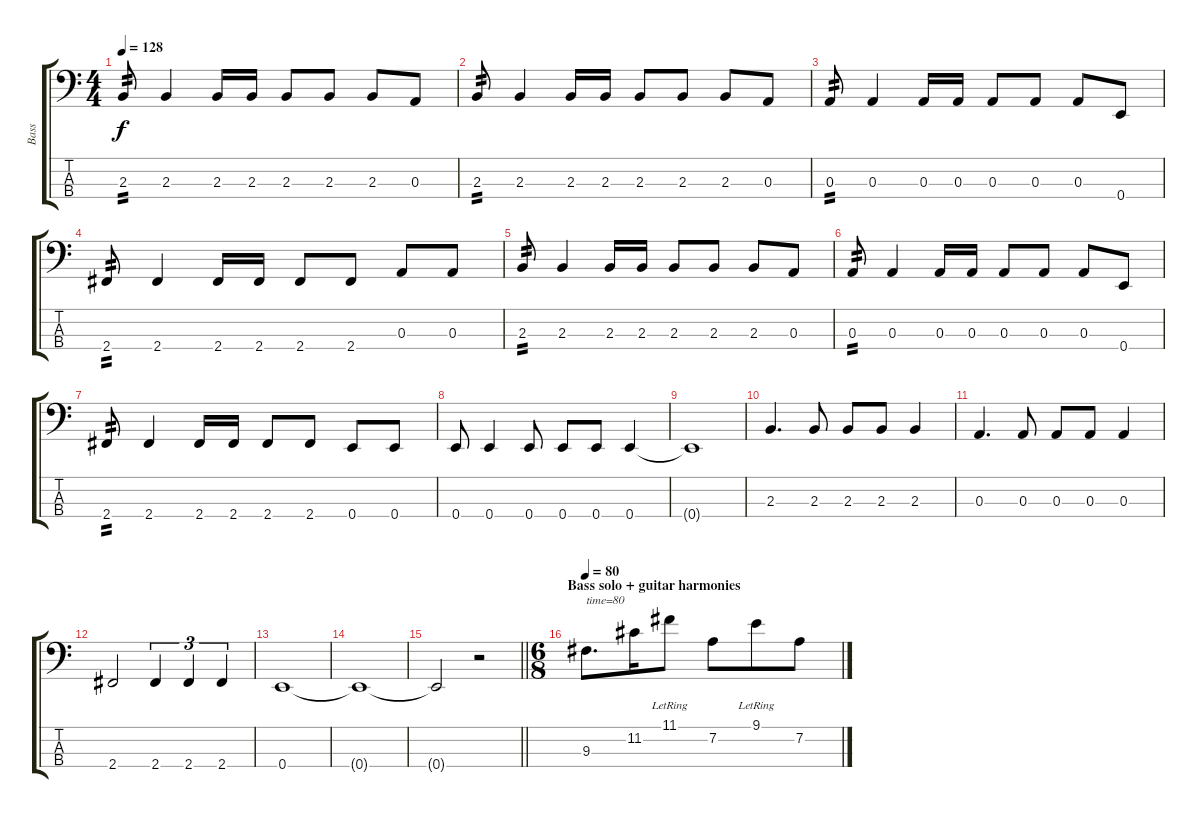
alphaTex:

\track ("Bass" "Bass") {solo instrument electricbassfinger}
\staff {score tabs}
\tuning (G2 D2 A1 E1) {hide}
\ts (4 4)
\tempo 128
\clef f4
\ks c
2.3.8{tp 2 dy f} 2.3.4 2.3.16 2.3.16 2.3.8 2.3.8 2.3.8 0.3.8 |
2.3.8{tp 2} 2.3.4 2.3.16 2.3.16 2.3.8 2.3.8 2.3.8 0.3.8 |
0.3.8{tp 2} 0.3.4 0.3.16 0.3.16 0.3.8 0.3.8 0.3.8 0.4.8 |
2.4.8{tp 2} 2.4.4 2.4.16 2.4.16 2.4.8 2.4.8 0.3.8 0.3.8 |
2.3.8{tp 2} 2.3.4 2.3.16 2.3.16 2.3.8 2.3.8 2.3.8 0.3.8 |
0.3.8{tp 2} 0.3.4 0.3.16 0.3.16 0.3.8 0.3.8 0.3.8 0.4.8 |
2.4.8{tp 2} 2.4.4 2.4.16 2.4.16 2.4.8 2.4.8 0.4.8 0.4.8 |
0.4.8 0.4.4 0.4.8 0.4.8 0.4.8 0.4.4 |
0.4{t}.1 |
2.3.4{d} 2.3.8 2.3.8 2.3.8 2.3.4 |
0.3.4{d} 0.3.8 0.3.8 0.3.8 0.3.4 |
2.4.2 2.4.4{tu (3 2)} 2.4.4{tu (3 2)} 2.4.4{tu (3 2)} |
0.4.1 |
0.4{t}.1 |
\barLineRight lightlight
0.4{t}.2 r.2 |
\ts (6 8)
\section ("" "Bass solo + guitar harmonies")
\tempo 80
9.3.8{d txt "time=80" volume 14 instrument electricbassfinger} 11.2.16 11.1{lr}.8 7.2.8 9.1{lr}.8 7.2.8
